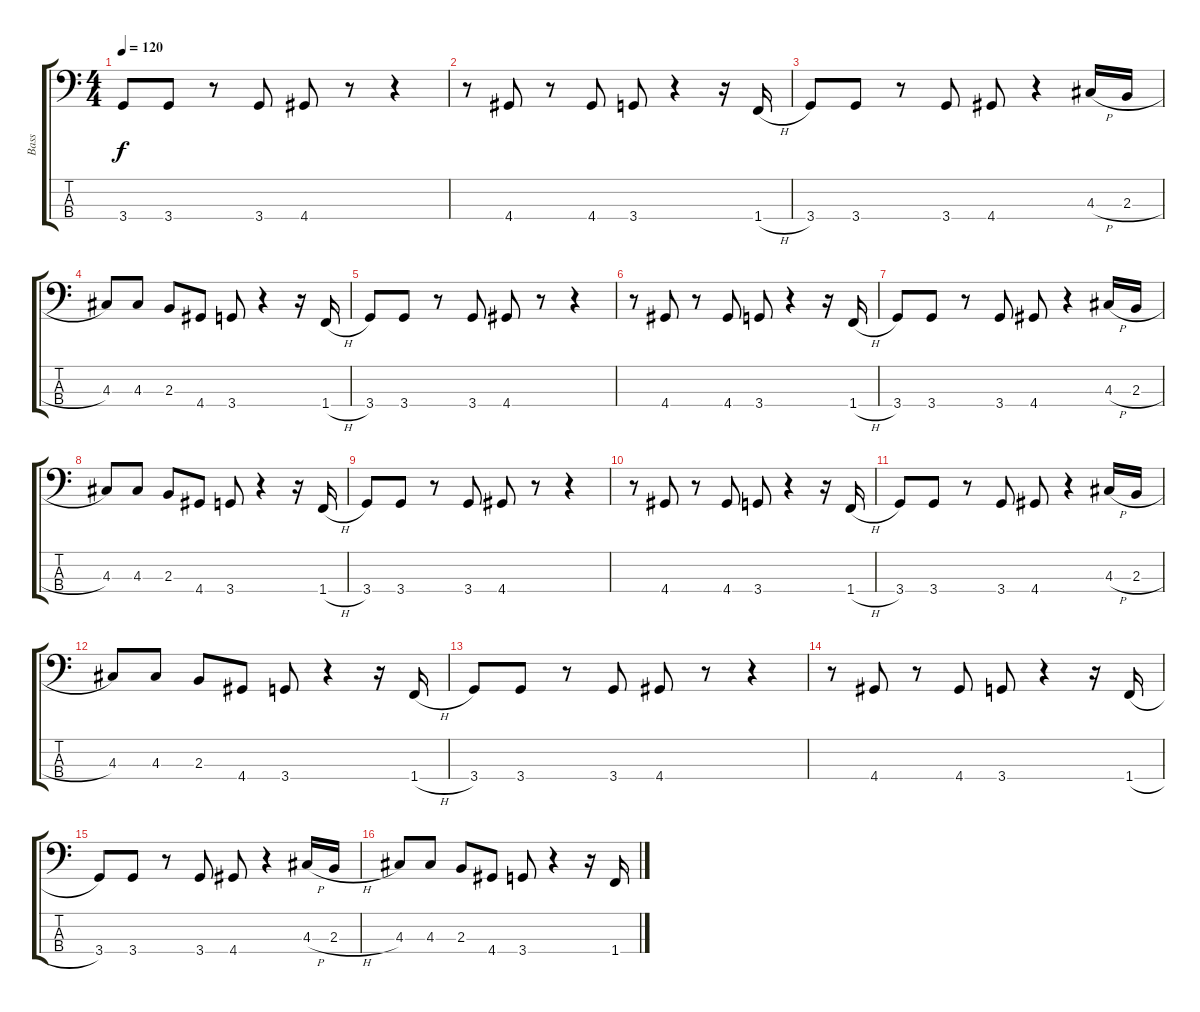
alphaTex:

\track ("Bass" "Bass") {instrument electricbassfinger}
\staff {score tabs}
\tuning (G2 D2 A1 E1) {hide}
\ts (4 4)
\tempo 120
\clef f4
\ks c
3.4.8{dy f} 3.4.8 r.8 3.4.8 4.4.8 r.8 r.4 |
r.8 4.4.8 r.8 4.4.8 3.4.8 r.4 r.16 1.4{h}.16 |
3.4.8 3.4.8 r.8 3.4.8 4.4.8 r.4 4.3{h}.16 2.3{h}.16 |
4.3.8 4.3.8 2.3.8 4.4.8 3.4.8 r.4 r.16 1.4{h}.16 |
3.4.8 3.4.8 r.8 3.4.8 4.4.8 r.8 r.4 |
r.8 4.4.8 r.8 4.4.8 3.4.8 r.4 r.16 1.4{h}.16 |
3.4.8 3.4.8 r.8 3.4.8 4.4.8 r.4 4.3{h}.16 2.3{h}.16 |
4.3.8 4.3.8 2.3.8 4.4.8 3.4.8 r.4 r.16 1.4{h}.16 |
3.4.8 3.4.8 r.8 3.4.8 4.4.8 r.8 r.4 |
r.8 4.4.8 r.8 4.4.8 3.4.8 r.4 r.16 1.4{h}.16 |
3.4.8 3.4.8 r.8 3.4.8 4.4.8 r.4 4.3{h}.16 2.3{h}.16 |
4.3.8 4.3.8 2.3.8 4.4.8 3.4.8 r.4 r.16 1.4{h}.16 |
3.4.8 3.4.8 r.8 3.4.8 4.4.8 r.8 r.4 |
r.8 4.4.8 r.8 4.4.8 3.4.8 r.4 r.16 1.4{h}.16 |
3.4.8 3.4.8 r.8 3.4.8 4.4.8 r.4 4.3{h}.16 2.3{h}.16 |
4.3.8 4.3.8 2.3.8 4.4.8 3.4.8 r.4 r.16 1.4{h}.16
